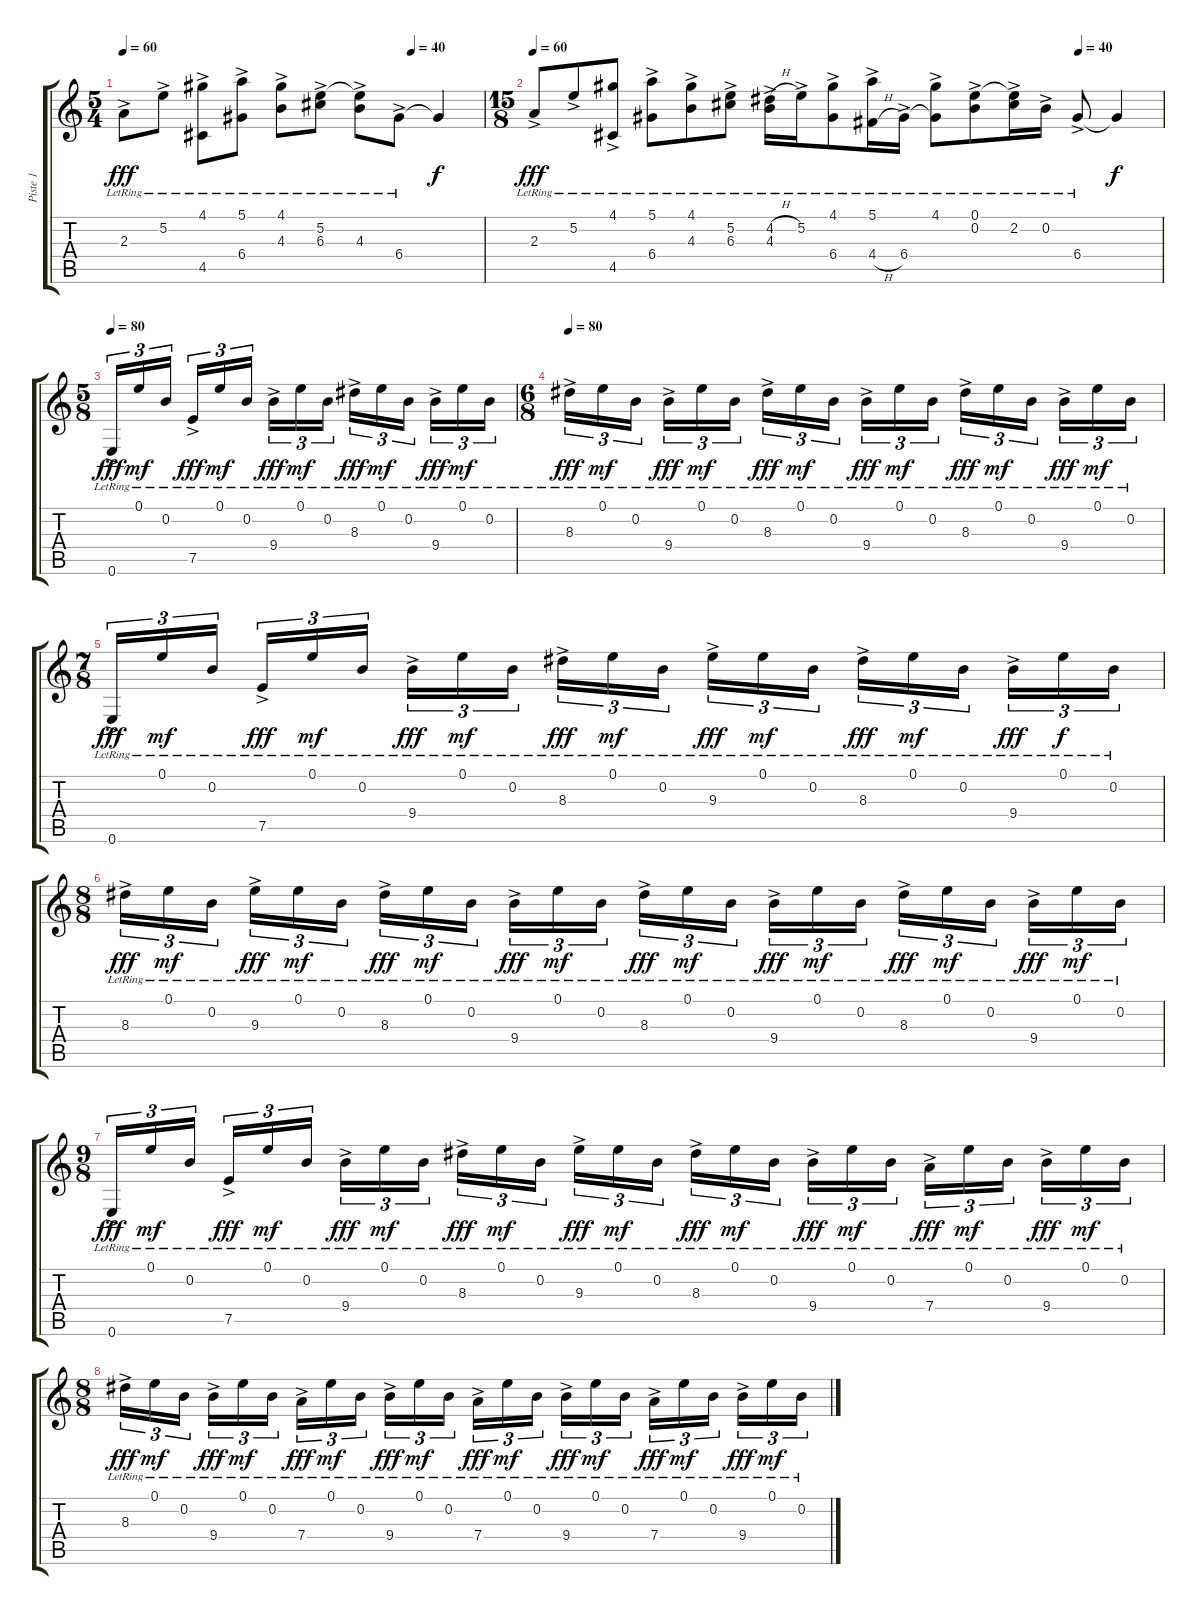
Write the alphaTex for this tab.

\track ("Piste 1" "Piste 1") {instrument acousticguitarnylon}
\staff {score tabs}
\tuning (E4 B3 G3 D3 A2 E2) {hide}
\ts (5 4)
\tempo 60
\tempo (40 0.8)
\clef g2
\ks c
2.3{ac lr}.8{dy fff} 5.2{ac lr}.8 (4.1{ac lr} 4.5{ac lr}).8 (5.1{ac lr} 6.4{ac lr}).8 (4.1{ac lr} 4.3{ac lr}).8 (5.2{ac lr} 6.3{ac lr}).8 (5.2{t} 4.3{ac lr}).8 6.4{ac lr}.8 6.4{t}.4{dy f} |
\ts (15 8)
\tempo 60
\tempo (40 0.8666666666666667)
2.3{ac lr}.8{dy fff} 5.2{ac lr}.8 (4.1{ac lr} 4.5{ac lr}).8 (5.1{ac lr} 6.4{ac lr}).8 (4.1{ac lr} 4.3{ac lr}).8 (5.2{ac lr} 6.3{ac lr}).8 (4.2{h ac} 4.3{ac lr}).16 5.2{ac lr}.16 (4.1{ac lr} 6.4{ac lr}).8 (5.1{ac lr} 4.4{h ac}).16 6.4{ac lr}.16 (4.1{ac lr} 6.4{t}).8 (0.1{ac lr} 0.2{ac lr}).8 (0.1{t} 2.2{ac lr}).16 0.2{ac lr}.16 6.4{ac lr}.8 6.4{t}.4{dy f} |
\ts (5 8)
\tempo 80
0.6{ac lr}.16{tu (3 2) dy fff} 0.1{lr}.16{tu (3 2) dy mf} 0.2{lr}.16{tu (3 2)} 7.5{ac lr}.16{tu (3 2) dy fff} 0.1{lr}.16{tu (3 2) dy mf} 0.2{lr}.16{tu (3 2)} 9.4{ac lr}.16{tu (3 2) dy fff} 0.1{lr}.16{tu (3 2) dy mf} 0.2{lr}.16{tu (3 2)} 8.3{ac lr}.16{tu (3 2) dy fff} 0.1{lr}.16{tu (3 2) dy mf} 0.2{lr}.16{tu (3 2)} 9.4{ac lr}.16{tu (3 2) dy fff} 0.1{lr}.16{tu (3 2) dy mf} 0.2{lr}.16{tu (3 2)} |
\ts (6 8)
\tempo 80
8.3{ac lr}.16{tu (3 2) dy fff} 0.1{lr}.16{tu (3 2) dy mf} 0.2{lr}.16{tu (3 2)} 9.4{ac lr}.16{tu (3 2) dy fff} 0.1{lr}.16{tu (3 2) dy mf} 0.2{lr}.16{tu (3 2)} 8.3{ac lr}.16{tu (3 2) dy fff} 0.1{lr}.16{tu (3 2) dy mf} 0.2{lr}.16{tu (3 2)} 9.4{ac lr}.16{tu (3 2) dy fff} 0.1{lr}.16{tu (3 2) dy mf} 0.2{lr}.16{tu (3 2)} 8.3{ac lr}.16{tu (3 2) dy fff} 0.1{lr}.16{tu (3 2) dy mf} 0.2{lr}.16{tu (3 2)} 9.4{ac lr}.16{tu (3 2) dy fff} 0.1{lr}.16{tu (3 2) dy mf} 0.2{lr}.16{tu (3 2)} |
\ts (7 8)
0.6{ac lr}.16{tu (3 2) dy fff} 0.1{lr}.16{tu (3 2) dy mf} 0.2{lr}.16{tu (3 2)} 7.5{ac lr}.16{tu (3 2) dy fff} 0.1{lr}.16{tu (3 2) dy mf} 0.2{lr}.16{tu (3 2)} 9.4{ac lr}.16{tu (3 2) dy fff} 0.1{lr}.16{tu (3 2) dy mf} 0.2{lr}.16{tu (3 2)} 8.3{ac lr}.16{tu (3 2) dy fff} 0.1{lr}.16{tu (3 2) dy mf} 0.2{lr}.16{tu (3 2)} 9.3{ac lr}.16{tu (3 2) dy fff} 0.1{lr}.16{tu (3 2) dy mf} 0.2{lr}.16{tu (3 2)} 8.3{ac lr}.16{tu (3 2) dy fff} 0.1{lr}.16{tu (3 2) dy mf} 0.2{lr}.16{tu (3 2)} 9.4{ac lr}.16{tu (3 2) dy fff} 0.1{lr}.16{tu (3 2) dy f} 0.2{lr}.16{tu (3 2)} |
\ts (8 8)
8.3{ac lr}.16{tu (3 2) dy fff} 0.1{lr}.16{tu (3 2) dy mf} 0.2{lr}.16{tu (3 2)} 9.3{ac lr}.16{tu (3 2) dy fff} 0.1{lr}.16{tu (3 2) dy mf} 0.2{lr}.16{tu (3 2)} 8.3{ac lr}.16{tu (3 2) dy fff} 0.1{lr}.16{tu (3 2) dy mf} 0.2{lr}.16{tu (3 2)} 9.4{ac lr}.16{tu (3 2) dy fff} 0.1{lr}.16{tu (3 2) dy mf} 0.2{lr}.16{tu (3 2)} 8.3{ac lr}.16{tu (3 2) dy fff} 0.1{lr}.16{tu (3 2) dy mf} 0.2{lr}.16{tu (3 2)} 9.4{ac lr}.16{tu (3 2) dy fff} 0.1{lr}.16{tu (3 2) dy mf} 0.2{lr}.16{tu (3 2)} 8.3{ac lr}.16{tu (3 2) dy fff} 0.1{lr}.16{tu (3 2) dy mf} 0.2{lr}.16{tu (3 2)} 9.4{ac lr}.16{tu (3 2) dy fff} 0.1{lr}.16{tu (3 2) dy mf} 0.2{lr}.16{tu (3 2)} |
\ts (9 8)
0.6{ac lr}.16{tu (3 2) dy fff} 0.1{lr}.16{tu (3 2) dy mf} 0.2{lr}.16{tu (3 2)} 7.5{ac lr}.16{tu (3 2) dy fff} 0.1{lr}.16{tu (3 2) dy mf} 0.2{lr}.16{tu (3 2)} 9.4{ac lr}.16{tu (3 2) dy fff} 0.1{lr}.16{tu (3 2) dy mf} 0.2{lr}.16{tu (3 2)} 8.3{ac lr}.16{tu (3 2) dy fff} 0.1{lr}.16{tu (3 2) dy mf} 0.2{lr}.16{tu (3 2)} 9.3{ac lr}.16{tu (3 2) dy fff} 0.1{lr}.16{tu (3 2) dy mf} 0.2{lr}.16{tu (3 2)} 8.3{ac lr}.16{tu (3 2) dy fff} 0.1{lr}.16{tu (3 2) dy mf} 0.2{lr}.16{tu (3 2)} 9.4{ac lr}.16{tu (3 2) dy fff} 0.1{lr}.16{tu (3 2) dy mf} 0.2{lr}.16{tu (3 2)} 7.4{ac lr}.16{tu (3 2) dy fff} 0.1{lr}.16{tu (3 2) dy mf} 0.2{lr}.16{tu (3 2)} 9.4{ac lr}.16{tu (3 2) dy fff} 0.1{lr}.16{tu (3 2) dy mf} 0.2{lr}.16{tu (3 2)} |
\ts (8 8)
8.3{ac lr}.16{tu (3 2) dy fff} 0.1{lr}.16{tu (3 2) dy mf} 0.2{lr}.16{tu (3 2)} 9.4{ac lr}.16{tu (3 2) dy fff} 0.1{lr}.16{tu (3 2) dy mf} 0.2{lr}.16{tu (3 2)} 7.4{ac lr}.16{tu (3 2) dy fff} 0.1{lr}.16{tu (3 2) dy mf} 0.2{lr}.16{tu (3 2)} 9.4{ac lr}.16{tu (3 2) dy fff} 0.1{lr}.16{tu (3 2) dy mf} 0.2{lr}.16{tu (3 2)} 7.4{ac lr}.16{tu (3 2) dy fff} 0.1{lr}.16{tu (3 2) dy mf} 0.2{lr}.16{tu (3 2)} 9.4{ac lr}.16{tu (3 2) dy fff} 0.1{lr}.16{tu (3 2) dy mf} 0.2{lr}.16{tu (3 2)} 7.4{ac lr}.16{tu (3 2) dy fff} 0.1{lr}.16{tu (3 2) dy mf} 0.2{lr}.16{tu (3 2)} 9.4{ac lr}.16{tu (3 2) dy fff} 0.1{lr}.16{tu (3 2) dy mf} 0.2{lr}.16{tu (3 2)}
